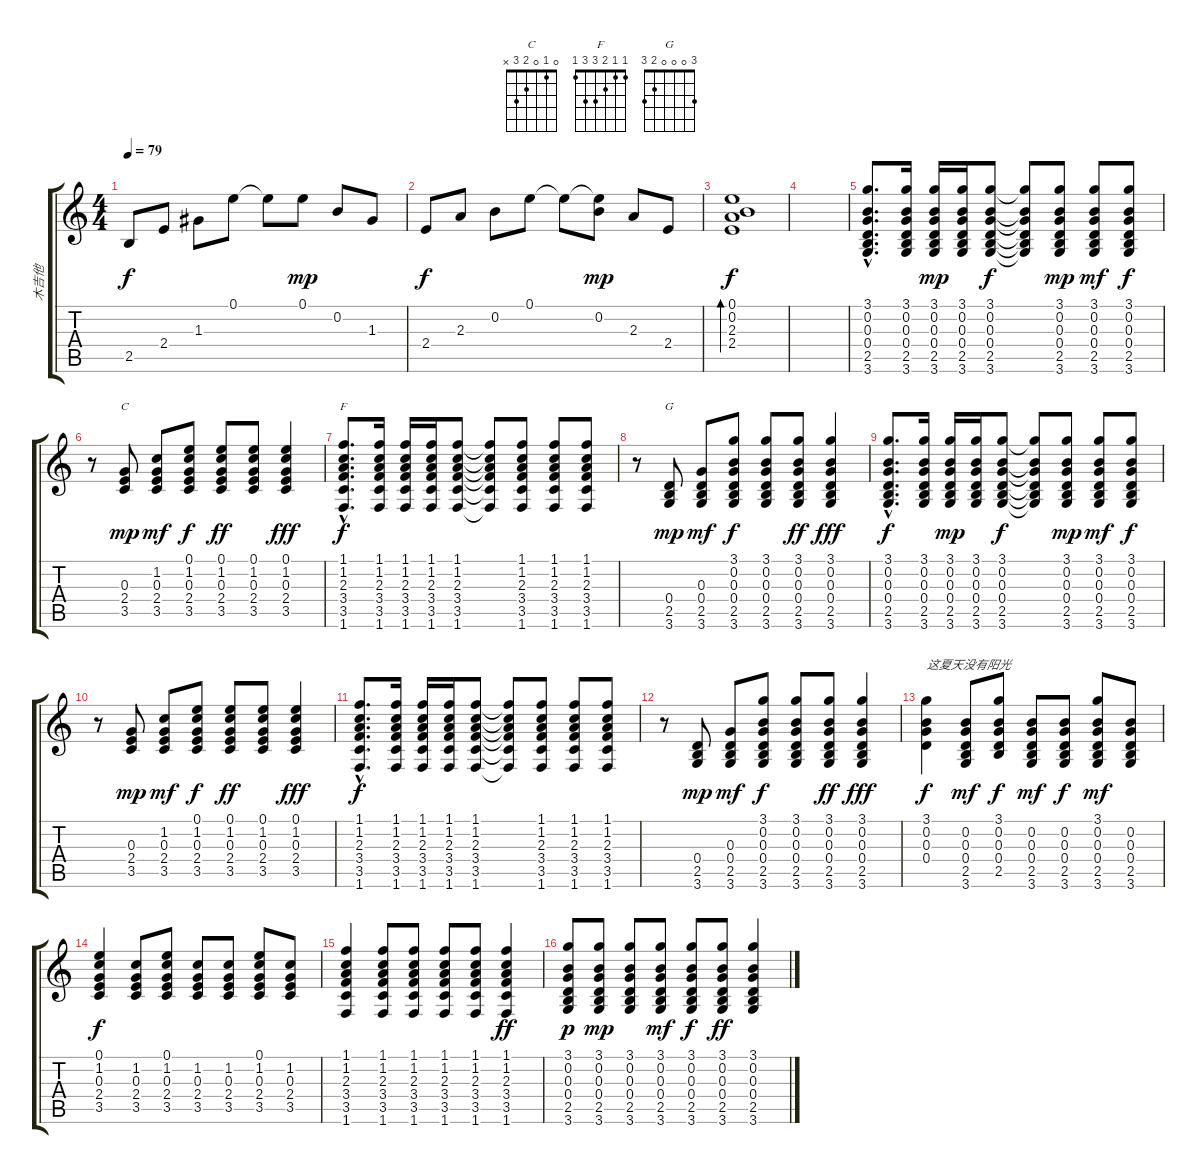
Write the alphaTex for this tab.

\track ("木吉他" "木吉他") {instrument acousticguitarnylon}
\staff {score tabs}
\tuning (E4 B3 G3 D3 A2 E2) {hide}
\chord ("C" 0 1 0 2 3 x)
\chord ("F" 1 1 2 3 3 1)
\chord ("G" 3 0 0 0 2 3)
\ts (4 4)
\tempo 79
\clef g2
\ks c
2.5.8{dy f} 2.4.8 1.3.8 0.1.8 0.1{t}.8 0.1.8{dy mp} 0.2.8 1.3.8 |
2.4.8{dy f} 2.3.8 0.2.8 0.1.8 0.1{t}.8 (0.1{t} 0.2).8{dy mp} 2.3.8 2.4.8 |
(0.1 0.2 2.3 2.4).1{bd 240 dy f} |
|
(3.1{hac} 0.2{hac} 0.3{hac} 0.4{hac} 2.5{hac} 3.6{hac}).8{d volume 10} (3.1 0.2 0.3 0.4 2.5 3.6).16 (3.1 0.2 0.3 0.4 2.5 3.6).16{dy mp} (3.1 0.2 0.3 0.4 2.5 3.6).16 (3.1 0.2 0.3 0.4 2.5 3.6).8{dy f} (3.1{t} 0.2{t} 0.3{t} 0.4{t} 2.5{t} 3.6{t}).8 (3.1 0.2 0.3 0.4 2.5 3.6).8{dy mp} (3.1 0.2 0.3 0.4 2.5 3.6).8{dy mf} (3.1 0.2 0.3 0.4 2.5 3.6).8{dy f} |
r.8 (0.3 2.4 3.5).8{ch "C" dy mp} (1.2 0.3 2.4 3.5).8{dy mf} (0.1 1.2 0.3 2.4 3.5).8{dy f} (0.1 1.2 0.3 2.4 3.5).8{dy ff} (0.1 1.2 0.3 2.4 3.5).8 (0.1 1.2 0.3 2.4 3.5).4{dy fff} |
(1.1{hac} 1.2{hac} 2.3{hac} 3.4{hac} 3.5{hac} 1.6{hac}).8{d ch "F" dy f} (1.1 1.2 2.3 3.4 3.5 1.6).16 (1.1 1.2 2.3 3.4 3.5 1.6).16 (1.1 1.2 2.3 3.4 3.5 1.6).16 (1.1 1.2 2.3 3.4 3.5 1.6).8 (1.1{t} 1.2{t} 2.3{t} 3.4{t} 3.5{t} 1.6{t}).8 (1.1 1.2 2.3 3.4 3.5 1.6).8 (1.1 1.2 2.3 3.4 3.5 1.6).8 (1.1 1.2 2.3 3.4 3.5 1.6).8 |
r.8 (0.4 2.5 3.6).8{ch "G" dy mp} (0.3 0.4 2.5 3.6).8{dy mf} (3.1 0.2 0.3 0.4 2.5 3.6).8{dy f} (3.1 0.2 0.3 0.4 2.5 3.6).8 (3.1 0.2 0.3 0.4 2.5 3.6).8{dy ff} (3.1 0.2 0.3 0.4 2.5 3.6).4{dy fff} |
(3.1{hac} 0.2{hac} 0.3{hac} 0.4{hac} 2.5{hac} 3.6{hac}).8{d dy f} (3.1 0.2 0.3 0.4 2.5 3.6).16 (3.1 0.2 0.3 0.4 2.5 3.6).16{dy mp} (3.1 0.2 0.3 0.4 2.5 3.6).16 (3.1 0.2 0.3 0.4 2.5 3.6).8{dy f} (3.1{t} 0.2{t} 0.3{t} 0.4{t} 2.5{t} 3.6{t}).8 (3.1 0.2 0.3 0.4 2.5 3.6).8{dy mp} (3.1 0.2 0.3 0.4 2.5 3.6).8{dy mf} (3.1 0.2 0.3 0.4 2.5 3.6).8{dy f} |
r.8 (0.3 2.4 3.5).8{dy mp} (1.2 0.3 2.4 3.5).8{dy mf} (0.1 1.2 0.3 2.4 3.5).8{dy f} (0.1 1.2 0.3 2.4 3.5).8{dy ff} (0.1 1.2 0.3 2.4 3.5).8 (0.1 1.2 0.3 2.4 3.5).4{dy fff} |
(1.1{hac} 1.2{hac} 2.3{hac} 3.4{hac} 3.5{hac} 1.6{hac}).8{d dy f} (1.1 1.2 2.3 3.4 3.5 1.6).16 (1.1 1.2 2.3 3.4 3.5 1.6).16 (1.1 1.2 2.3 3.4 3.5 1.6).16 (1.1 1.2 2.3 3.4 3.5 1.6).8 (1.1{t} 1.2{t} 2.3{t} 3.4{t} 3.5{t} 1.6{t}).8 (1.1 1.2 2.3 3.4 3.5 1.6).8 (1.1 1.2 2.3 3.4 3.5 1.6).8 (1.1 1.2 2.3 3.4 3.5 1.6).8 |
r.8 (0.4 2.5 3.6).8{dy mp} (0.3 0.4 2.5 3.6).8{dy mf} (3.1 0.2 0.3 0.4 2.5 3.6).8{dy f} (3.1 0.2 0.3 0.4 2.5 3.6).8 (3.1 0.2 0.3 0.4 2.5 3.6).8{dy ff} (3.1 0.2 0.3 0.4 2.5 3.6).4{dy fff} |
(3.1 0.2 0.3 0.4).4{txt "这夏天没有阳光" dy f instrument acousticguitarsteel} (0.2 0.3 0.4 2.5 3.6).8{dy mf} (3.1 0.2 0.3 0.4 2.5).8{dy f} (0.2 0.3 0.4 2.5 3.6).8{dy mf} (0.2 0.3 0.4 2.5 3.6).8{dy f} (3.1 0.2 0.3 0.4 2.5 3.6).8{dy mf} (0.2 0.3 0.4 2.5 3.6).8 |
(0.1 1.2 0.3 2.4 3.5).4{dy f} (1.2 0.3 2.4 3.5).8 (0.1 1.2 0.3 2.4 3.5).8 (1.2 0.3 2.4 3.5).8 (1.2 0.3 2.4 3.5).8 (0.1 1.2 0.3 2.4 3.5).8 (1.2 0.3 2.4 3.5).8 |
(1.1 1.2 2.3 3.4 3.5 1.6).4 (1.1 1.2 2.3 3.4 3.5 1.6).8 (1.1 1.2 2.3 3.4 3.5 1.6).8 (1.1 1.2 2.3 3.4 3.5 1.6).8 (1.1 1.2 2.3 3.4 3.5 1.6).8 (1.1 1.2 2.3 3.4 3.5 1.6).4{dy ff} |
(3.1 0.2 0.3 0.4 2.5 3.6).8{dy p} (3.1 0.2 0.3 0.4 2.5 3.6).8{dy mp} (3.1 0.2 0.3 0.4 2.5 3.6).8 (3.1 0.2 0.3 0.4 2.5 3.6).8{dy mf} (3.1 0.2 0.3 0.4 2.5 3.6).8{dy f} (3.1 0.2 0.3 0.4 2.5 3.6).8{dy ff} (3.1 0.2 0.3 0.4 2.5 3.6).4
